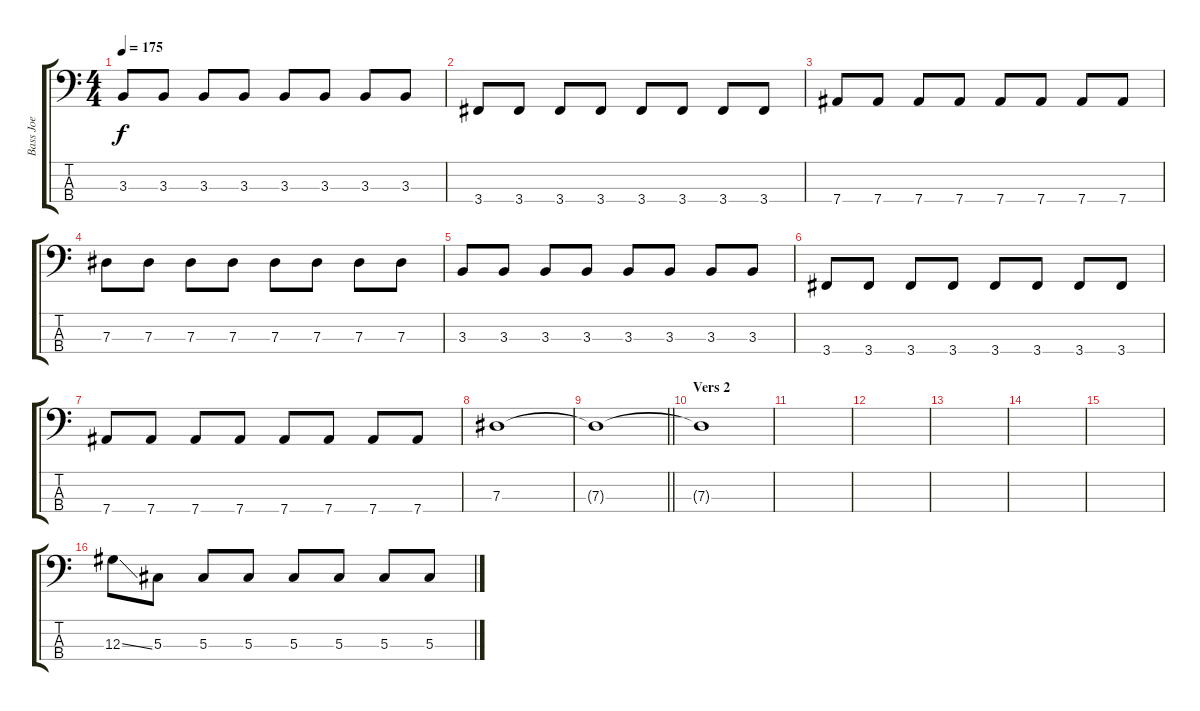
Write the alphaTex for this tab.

\track ("Bass Joe" "Bass Joe") {instrument electricbassfinger}
\staff {score tabs}
\tuning (Gb2 Db2 Ab1 Eb1) {hide}
\ts (4 4)
\tempo 175
\clef f4
\ks c
3.3.8{dy f} 3.3.8 3.3.8 3.3.8 3.3.8 3.3.8 3.3.8 3.3.8 |
3.4.8 3.4.8 3.4.8 3.4.8 3.4.8 3.4.8 3.4.8 3.4.8 |
7.4.8 7.4.8 7.4.8 7.4.8 7.4.8 7.4.8 7.4.8 7.4.8 |
7.3.8 7.3.8 7.3.8 7.3.8 7.3.8 7.3.8 7.3.8 7.3.8 |
3.3.8 3.3.8 3.3.8 3.3.8 3.3.8 3.3.8 3.3.8 3.3.8 |
3.4.8 3.4.8 3.4.8 3.4.8 3.4.8 3.4.8 3.4.8 3.4.8 |
7.4.8 7.4.8 7.4.8 7.4.8 7.4.8 7.4.8 7.4.8 7.4.8 |
7.3.1 |
\barLineRight lightlight
7.3{t}.1 |
\section ("" "Vers 2")
7.3{t}.1 |
|
|
|
|
|
12.3{ss}.8 5.3.8 5.3.8 5.3.8 5.3.8 5.3.8 5.3.8 5.3.8
